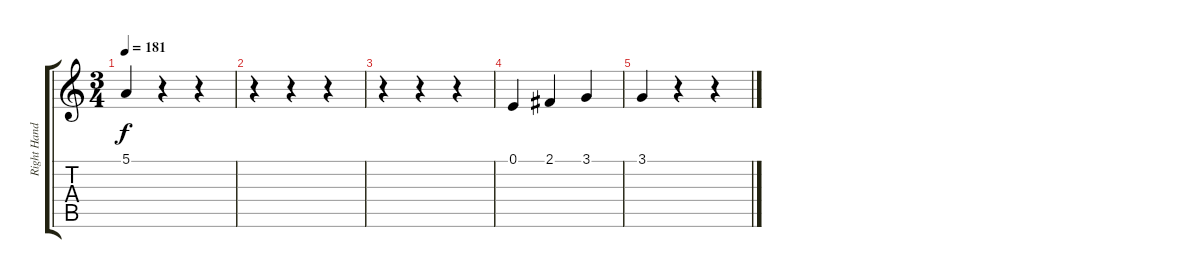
\track ("Right Hand" "Right Hand") {instrument acousticgrandpiano}
\staff {score tabs}
\tuning (E4 B3 G3 D3 A2 E2) {hide}
\ts (3 4)
\tempo 181
\clef g2
\ks c
5.1.4{dy f} r.4 r.4 |
r.4 r.4 r.4 |
r.4 r.4 r.4 |
0.1.4 2.1.4 3.1.4 |
3.1.4 r.4 r.4
